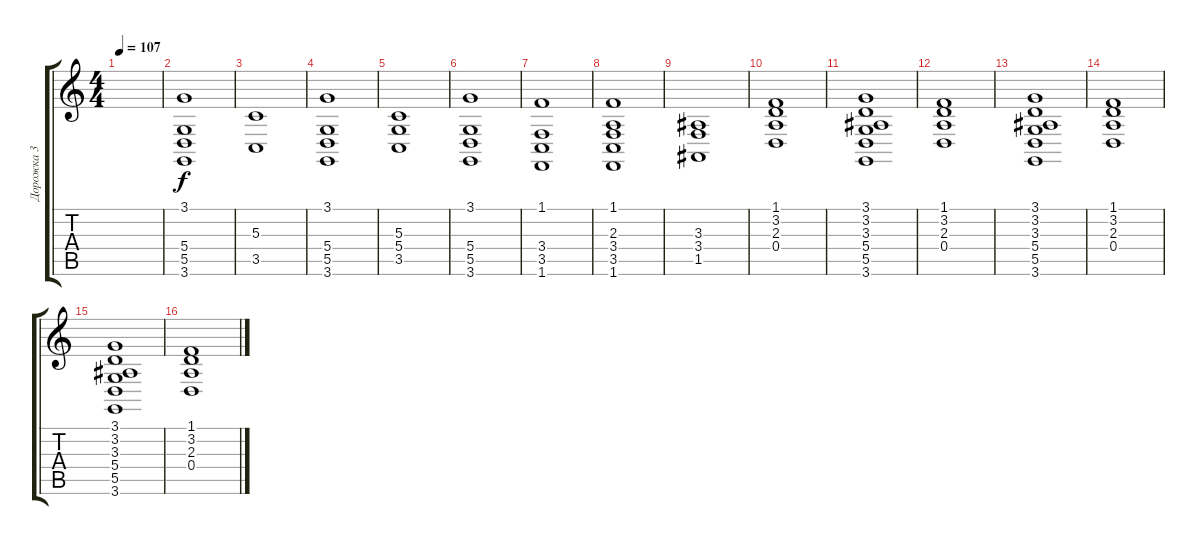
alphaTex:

\track ("Дорожка 3" "Дорожка 3") {instrument fx1rain}
\staff {score tabs}
\tuning (E4 B3 G3 D3 A2 E2) {hide}
\ts (4 4)
\tempo 107
\clef g2
\ks c
|
(3.1 5.4 5.5 3.6).1 |
(5.3 3.5).1 |
(3.1 5.4 5.5 3.6).1 |
(5.3 5.4 3.5).1 |
(3.1 5.4 5.5 3.6).1 |
(1.1 3.4 3.5 1.6).1 |
(1.1 2.3 3.4 3.5 1.6).1 |
(3.3 3.4 1.5).1 |
(1.1 3.2 2.3 0.4).1 |
(3.1 3.2 3.3 5.4 5.5 3.6).1 |
(1.1 3.2 2.3 0.4).1 |
(3.1 3.2 3.3 5.4 5.5 3.6).1 |
(1.1 3.2 2.3 0.4).1 |
(3.1 3.2 3.3 5.4 5.5 3.6).1 |
(1.1 3.2 2.3 0.4).1
